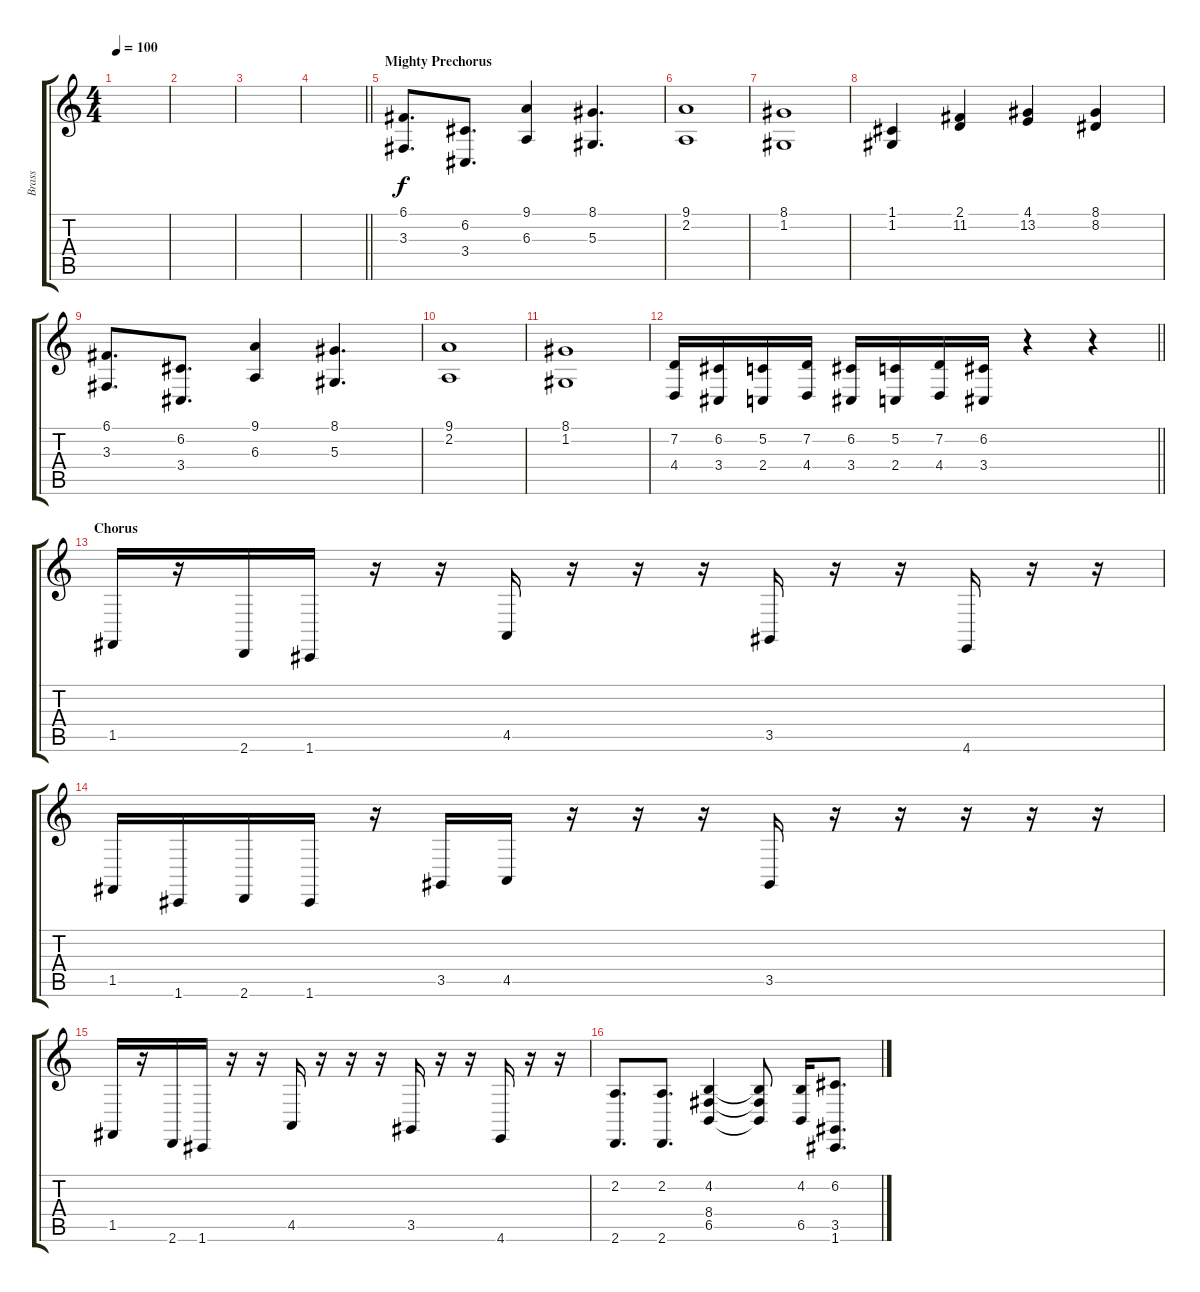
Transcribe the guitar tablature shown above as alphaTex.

\track ("Brass" "Brass") {instrument brasssection}
\staff {score tabs}
\tuning (C4 G3 Eb3 Bb2 F2 C2) {hide}
\ts (4 4)
\tempo 100
\clef g2
\ks c
|
|
|
\barLineRight lightlight
|
\section ("" "Mighty Prechorus")
(6.1 3.3).8{d} (6.2 3.4).8{d} (9.1 6.3).4 (8.1 5.3).4{d} |
(9.1 2.2).1 |
(8.1 1.2).1 |
(1.1 1.2).4 (2.1 11.2).4 (4.1 13.2).4 (8.1 8.2).4 |
(6.1 3.3).8{d} (6.2 3.4).8{d} (9.1 6.3).4 (8.1 5.3).4{d} |
(9.1 2.2).1 |
(8.1 1.2).1 |
\barLineRight lightlight
(7.2 4.4).16 (6.2 3.4).16 (5.2 2.4).16 (7.2 4.4).16 (6.2 3.4).16 (5.2 2.4).16 (7.2 4.4).16 (6.2 3.4).16 r.4 r.4 |
\section ("" "Chorus")
1.5.16 r.16 2.6.16 1.6.16 r.16 r.16 4.5.16 r.16 r.16 r.16 3.5.16 r.16 r.16 4.6.16 r.16 r.16 |
1.5.16 1.6.16 2.6.16 1.6.16 r.16 3.5.16 4.5.16 r.16 r.16 r.16 3.5.16 r.16 r.16 r.16 r.16 r.16 |
1.5.16 r.16 2.6.16 1.6.16 r.16 r.16 4.5.16 r.16 r.16 r.16 3.5.16 r.16 r.16 4.6.16 r.16 r.16 |
(2.2 2.6).8{d} (2.2 2.6).8{d} (4.2 8.4 6.5).4 (4.2{t} 8.4{t} 6.5{t}).8 (4.2 6.5).16 (6.2 3.5 1.6).8{d}
